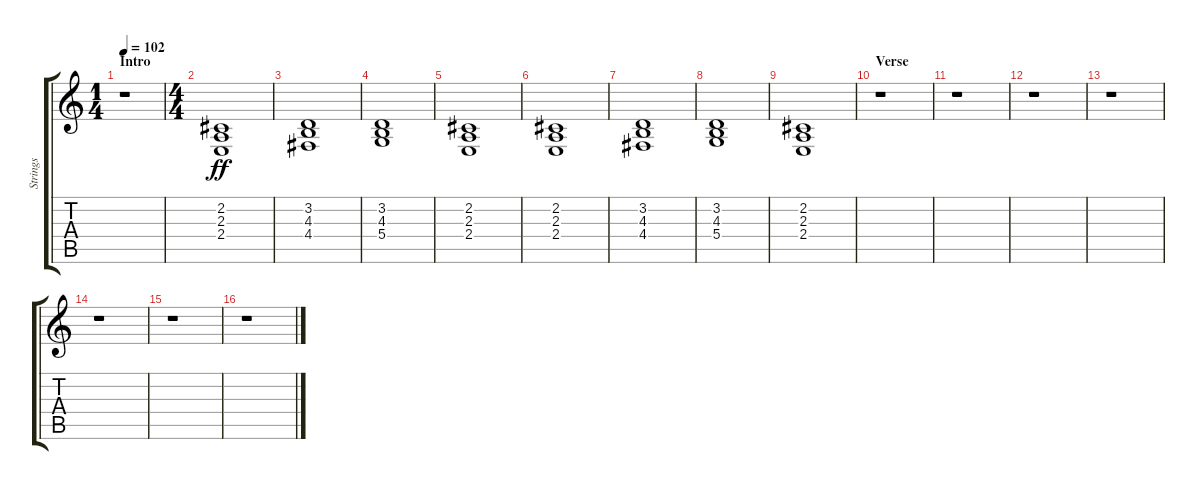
\track ("Strings" "Strings") {instrument synthstrings1}
\staff {score tabs}
\tuning (E4 B3 G3 D3 A2 E2) {hide}
\ts (1 4)
\section ("" "Intro")
\tempo 102
\clef g2
\ks c
r.1{dy ff instrument synthstrings1} |
\ts (4 4)
(2.2 2.3 2.4).1 |
(3.2 4.3 4.4).1 |
(3.2 4.3 5.4).1 |
(2.2 2.3 2.4).1 |
(2.2 2.3 2.4).1 |
(3.2 4.3 4.4).1 |
(3.2 4.3 5.4).1 |
(2.2 2.3 2.4).1 |
\section ("" "Verse")
r.1 |
r.1 |
r.1 |
r.1 |
r.1 |
r.1 |
r.1
